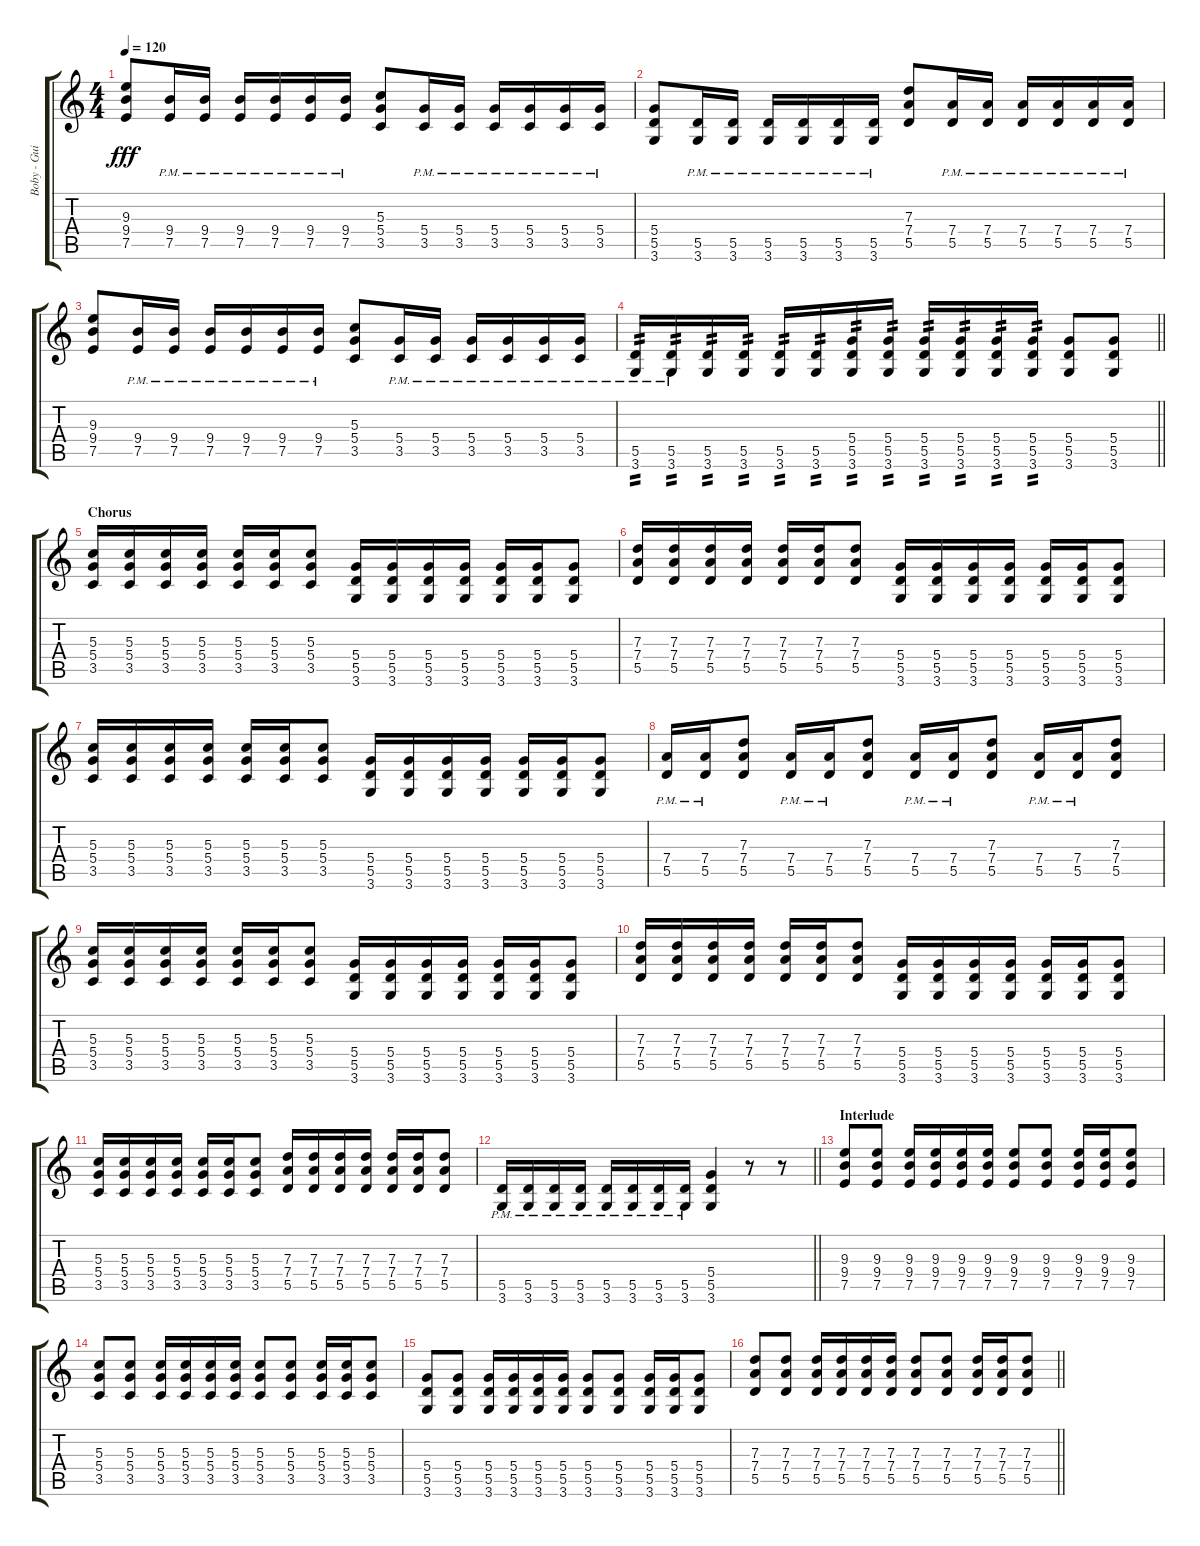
\track ("Boby - Guitar" "Boby - Gui") {instrument overdrivenguitar}
\staff {score tabs}
\tuning (E4 B3 G3 D3 A2 E2) {hide}
\ts (4 4)
\tempo 120
\clef g2
\ks c
(9.3 9.4 7.5).8{dy fff} (9.4{pm} 7.5{pm}).16 (9.4{pm} 7.5{pm}).16 (9.4{pm} 7.5{pm}).16 (9.4{pm} 7.5{pm}).16 (9.4{pm} 7.5{pm}).16 (9.4{pm} 7.5{pm}).16 (5.3 5.4 3.5).8 (5.4{pm} 3.5{pm}).16 (5.4{pm} 3.5{pm}).16 (5.4{pm} 3.5{pm}).16 (5.4{pm} 3.5{pm}).16 (5.4{pm} 3.5{pm}).16 (5.4{pm} 3.5{pm}).16 |
(5.4 5.5 3.6).8 (5.5{pm} 3.6{pm}).16 (5.5{pm} 3.6{pm}).16 (5.5{pm} 3.6{pm}).16 (5.5{pm} 3.6{pm}).16 (5.5{pm} 3.6{pm}).16 (5.5{pm} 3.6{pm}).16 (7.3 7.4 5.5).8 (7.4{pm} 5.5{pm}).16 (7.4{pm} 5.5{pm}).16 (7.4{pm} 5.5{pm}).16 (7.4{pm} 5.5{pm}).16 (7.4{pm} 5.5{pm}).16 (7.4{pm} 5.5{pm}).16 |
(9.3 9.4 7.5).8 (9.4{pm} 7.5{pm}).16 (9.4{pm} 7.5{pm}).16 (9.4{pm} 7.5{pm}).16 (9.4{pm} 7.5{pm}).16 (9.4{pm} 7.5{pm}).16 (9.4{pm} 7.5{pm}).16 (5.3 5.4 3.5).8 (5.4{pm} 3.5{pm}).16 (5.4{pm} 3.5{pm}).16 (5.4{pm} 3.5{pm}).16 (5.4{pm} 3.5{pm}).16 (5.4{pm} 3.5{pm}).16 (5.4{pm} 3.5{pm}).16 |
\barLineRight lightlight
(5.5{pm} 3.6{pm}).16{tp 2} (5.5{pm} 3.6{pm}).16{tp 2} (5.5 3.6).16{tp 2} (5.5 3.6).16{tp 2} (5.5 3.6).16{tp 2} (5.5 3.6).16{tp 2} (5.4 5.5 3.6).16{tp 2} (5.4 5.5 3.6).16{tp 2} (5.4 5.5 3.6).16{tp 2} (5.4 5.5 3.6).16{tp 2} (5.4 5.5 3.6).16{tp 2} (5.4 5.5 3.6).16{tp 2} (5.4 5.5 3.6).8 (5.4 5.5 3.6).8 |
\section ("" "Chorus")
(5.3 5.4 3.5).16 (5.3 5.4 3.5).16 (5.3 5.4 3.5).16 (5.3 5.4 3.5).16 (5.3 5.4 3.5).16 (5.3 5.4 3.5).16 (5.3 5.4 3.5).8 (5.4 5.5 3.6).16 (5.4 5.5 3.6).16 (5.4 5.5 3.6).16 (5.4 5.5 3.6).16 (5.4 5.5 3.6).16 (5.4 5.5 3.6).16 (5.4 5.5 3.6).8 |
(7.3 7.4 5.5).16 (7.3 7.4 5.5).16 (7.3 7.4 5.5).16 (7.3 7.4 5.5).16 (7.3 7.4 5.5).16 (7.3 7.4 5.5).16 (7.3 7.4 5.5).8 (5.4 5.5 3.6).16 (5.4 5.5 3.6).16 (5.4 5.5 3.6).16 (5.4 5.5 3.6).16 (5.4 5.5 3.6).16 (5.4 5.5 3.6).16 (5.4 5.5 3.6).8 |
(5.3 5.4 3.5).16 (5.3 5.4 3.5).16 (5.3 5.4 3.5).16 (5.3 5.4 3.5).16 (5.3 5.4 3.5).16 (5.3 5.4 3.5).16 (5.3 5.4 3.5).8 (5.4 5.5 3.6).16 (5.4 5.5 3.6).16 (5.4 5.5 3.6).16 (5.4 5.5 3.6).16 (5.4 5.5 3.6).16 (5.4 5.5 3.6).16 (5.4 5.5 3.6).8 |
(7.4{pm} 5.5{pm}).16 (7.4{pm} 5.5{pm}).16 (7.3 7.4 5.5).8 (7.4{pm} 5.5{pm}).16 (7.4{pm} 5.5{pm}).16 (7.3 7.4 5.5).8 (7.4{pm} 5.5{pm}).16 (7.4{pm} 5.5{pm}).16 (7.3 7.4 5.5).8 (7.4{pm} 5.5{pm}).16 (7.4{pm} 5.5{pm}).16 (7.3 7.4 5.5).8 |
(5.3 5.4 3.5).16 (5.3 5.4 3.5).16 (5.3 5.4 3.5).16 (5.3 5.4 3.5).16 (5.3 5.4 3.5).16 (5.3 5.4 3.5).16 (5.3 5.4 3.5).8 (5.4 5.5 3.6).16 (5.4 5.5 3.6).16 (5.4 5.5 3.6).16 (5.4 5.5 3.6).16 (5.4 5.5 3.6).16 (5.4 5.5 3.6).16 (5.4 5.5 3.6).8 |
(7.3 7.4 5.5).16 (7.3 7.4 5.5).16 (7.3 7.4 5.5).16 (7.3 7.4 5.5).16 (7.3 7.4 5.5).16 (7.3 7.4 5.5).16 (7.3 7.4 5.5).8 (5.4 5.5 3.6).16 (5.4 5.5 3.6).16 (5.4 5.5 3.6).16 (5.4 5.5 3.6).16 (5.4 5.5 3.6).16 (5.4 5.5 3.6).16 (5.4 5.5 3.6).8 |
(5.3 5.4 3.5).16 (5.3 5.4 3.5).16 (5.3 5.4 3.5).16 (5.3 5.4 3.5).16 (5.3 5.4 3.5).16 (5.3 5.4 3.5).16 (5.3 5.4 3.5).8 (7.3 7.4 5.5).16 (7.3 7.4 5.5).16 (7.3 7.4 5.5).16 (7.3 7.4 5.5).16 (7.3 7.4 5.5).16 (7.3 7.4 5.5).16 (7.3 7.4 5.5).8 |
\barLineRight lightlight
(5.5{pm} 3.6{pm}).16 (5.5{pm} 3.6{pm}).16 (5.5{pm} 3.6{pm}).16 (5.5{pm} 3.6{pm}).16 (5.5{pm} 3.6{pm}).16 (5.5{pm} 3.6{pm}).16 (5.5{pm} 3.6{pm}).16 (5.5{pm} 3.6{pm}).16 (5.4 5.5 3.6).4 r.8 r.8 |
\section ("" "Interlude")
(9.3 9.4 7.5).8 (9.3 9.4 7.5).8 (9.3 9.4 7.5).16 (9.3 9.4 7.5).16 (9.3 9.4 7.5).16 (9.3 9.4 7.5).16 (9.3 9.4 7.5).8 (9.3 9.4 7.5).8 (9.3 9.4 7.5).16 (9.3 9.4 7.5).16 (9.3 9.4 7.5).8 |
(5.3 5.4 3.5).8 (5.3 5.4 3.5).8 (5.3 5.4 3.5).16 (5.3 5.4 3.5).16 (5.3 5.4 3.5).16 (5.3 5.4 3.5).16 (5.3 5.4 3.5).8 (5.3 5.4 3.5).8 (5.3 5.4 3.5).16 (5.3 5.4 3.5).16 (5.3 5.4 3.5).8 |
(5.4 5.5 3.6).8 (5.4 5.5 3.6).8 (5.4 5.5 3.6).16 (5.4 5.5 3.6).16 (5.4 5.5 3.6).16 (5.4 5.5 3.6).16 (5.4 5.5 3.6).8 (5.4 5.5 3.6).8 (5.4 5.5 3.6).16 (5.4 5.5 3.6).16 (5.4 5.5 3.6).8 |
\barLineRight lightlight
(7.3 7.4 5.5).8 (7.3 7.4 5.5).8 (7.3 7.4 5.5).16 (7.3 7.4 5.5).16 (7.3 7.4 5.5).16 (7.3 7.4 5.5).16 (7.3 7.4 5.5).8 (7.3 7.4 5.5).8 (7.3 7.4 5.5).16 (7.3 7.4 5.5).16 (7.3 7.4 5.5).8
